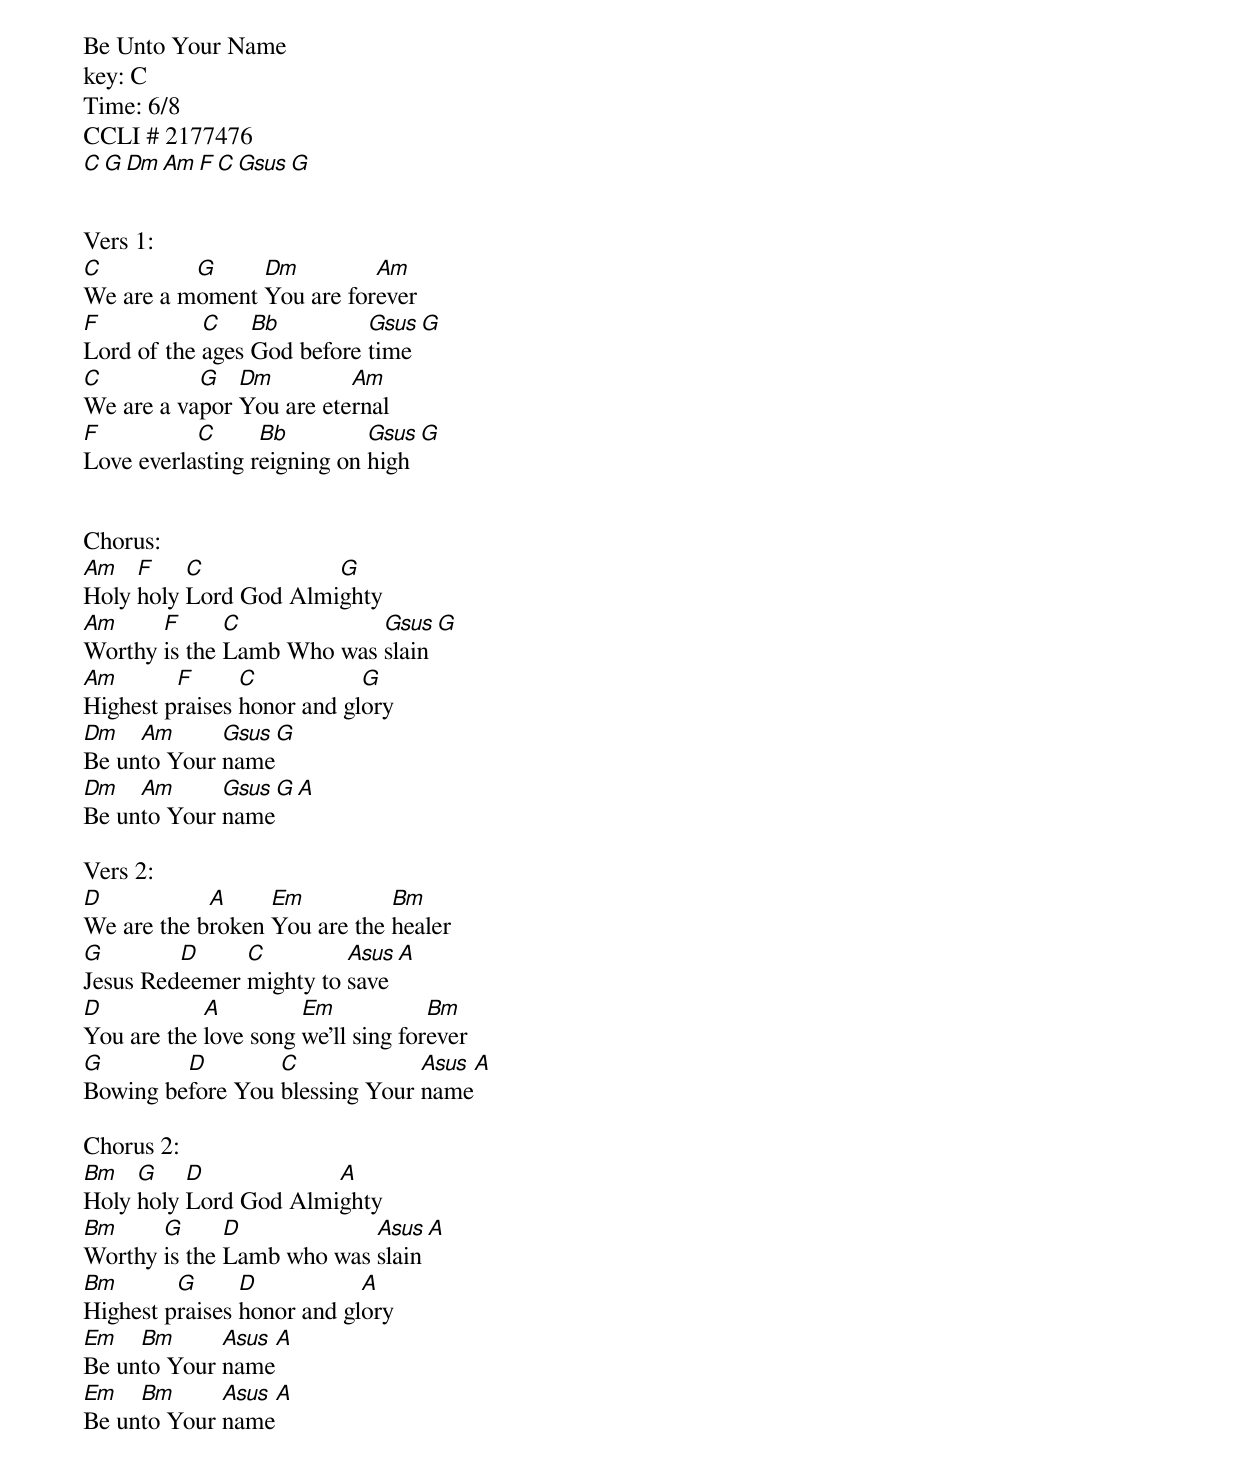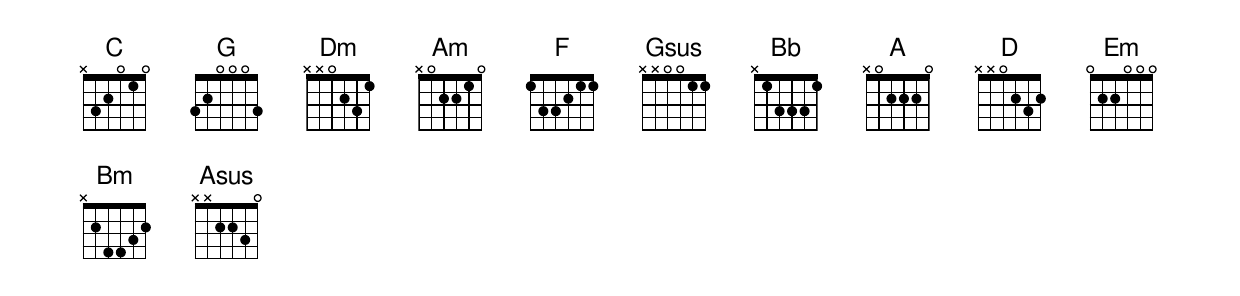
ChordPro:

Be Unto Your Name
key: C
Time: 6/8
CCLI # 2177476
[C][G][Dm][Am][F][C][Gsus][G]


Vers 1:
[C]We are a m[G]oment [Dm]You are for[Am]ever
[F]Lord of the [C]ages [Bb]God before [Gsus]time[G]
[C]We are a va[G]por [Dm]You are ete[Am]rnal
[F]Love everla[C]sting r[Bb]eigning on [Gsus]high[G]


Chorus:
[Am]Holy [F]holy [C]Lord God Almi[G]ghty
[Am]Worthy [F]is the [C]Lamb Who was [Gsus]slain[G]
[Am]Highest p[F]raises [C]honor and gl[G]ory
[Dm]Be un[Am]to Your [Gsus]name[G]
[Dm]Be un[Am]to Your [Gsus]name[G][A]

Vers 2:
[D]We are the b[A]roken [Em]You are the [Bm]healer
[G]Jesus Red[D]eemer [C]mighty to [Asus]save[A]
[D]You are the [A]love song [Em]we'll sing for[Bm]ever
[G]Bowing be[D]fore You [C]blessing Your [Asus]name[A]

Chorus 2:
[Bm]Holy [G]holy [D]Lord God Almi[A]ghty
[Bm]Worthy [G]is the [D]Lamb who was [Asus]slain[A]
[Bm]Highest p[G]raises [D]honor and gl[A]ory
[Em]Be un[Bm]to Your [Asus]name[A]
[Em]Be un[Bm]to Your [Asus]name[A]
